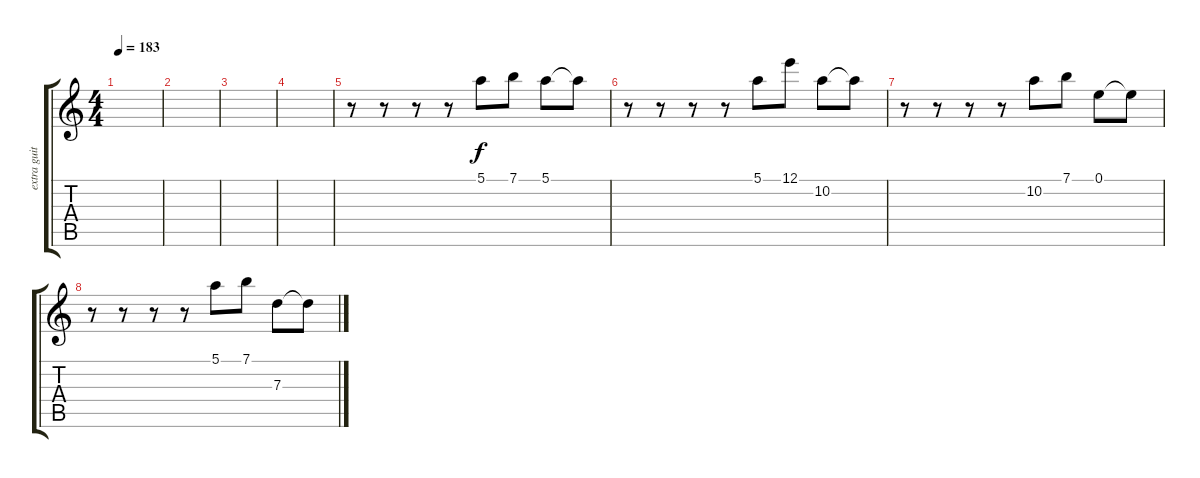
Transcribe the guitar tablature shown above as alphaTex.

\track ("extra guitar" "extra guit") {instrument distortionguitar}
\staff {score tabs}
\tuning (E4 B3 G3 D3 A2 D2) {hide}
\ts (4 4)
\tempo 183
\clef g2
\ks c
|
|
|
|
r.8 r.8 r.8 r.8 5.1.8 7.1.8 5.1.8 5.1{t}.8 |
r.8 r.8 r.8 r.8 5.1.8 12.1.8 10.2.8 10.2{t}.8 |
r.8 r.8 r.8 r.8 10.2.8 7.1.8 0.1.8 0.1{t}.8 |
r.8 r.8 r.8 r.8 5.1.8 7.1.8 7.3.8 7.3{t}.8
